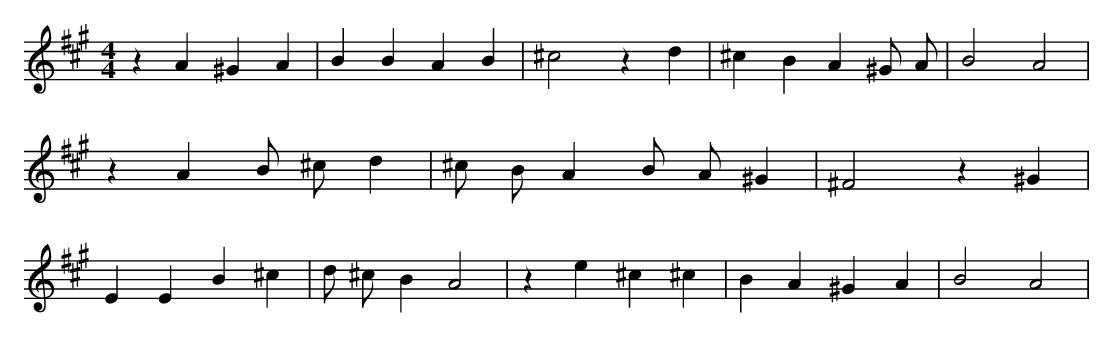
X:1
M:4/4
L:1/8
K:A
z2 A2 ^G2 A2 | B2 B2 A2 B2 | ^c4 z2 d2 | ^c2 B2 A2 ^G A | B4 A4 | z2 A2 B ^c d2 | ^c B A2 B A ^G2 | ^F4 z2 ^G2 | E2 E2 B2 ^c2 | d ^c B2 A4 | z2 e2 ^c2 ^c2 | B2 A2 ^G2 A2 | B4 A4 |
